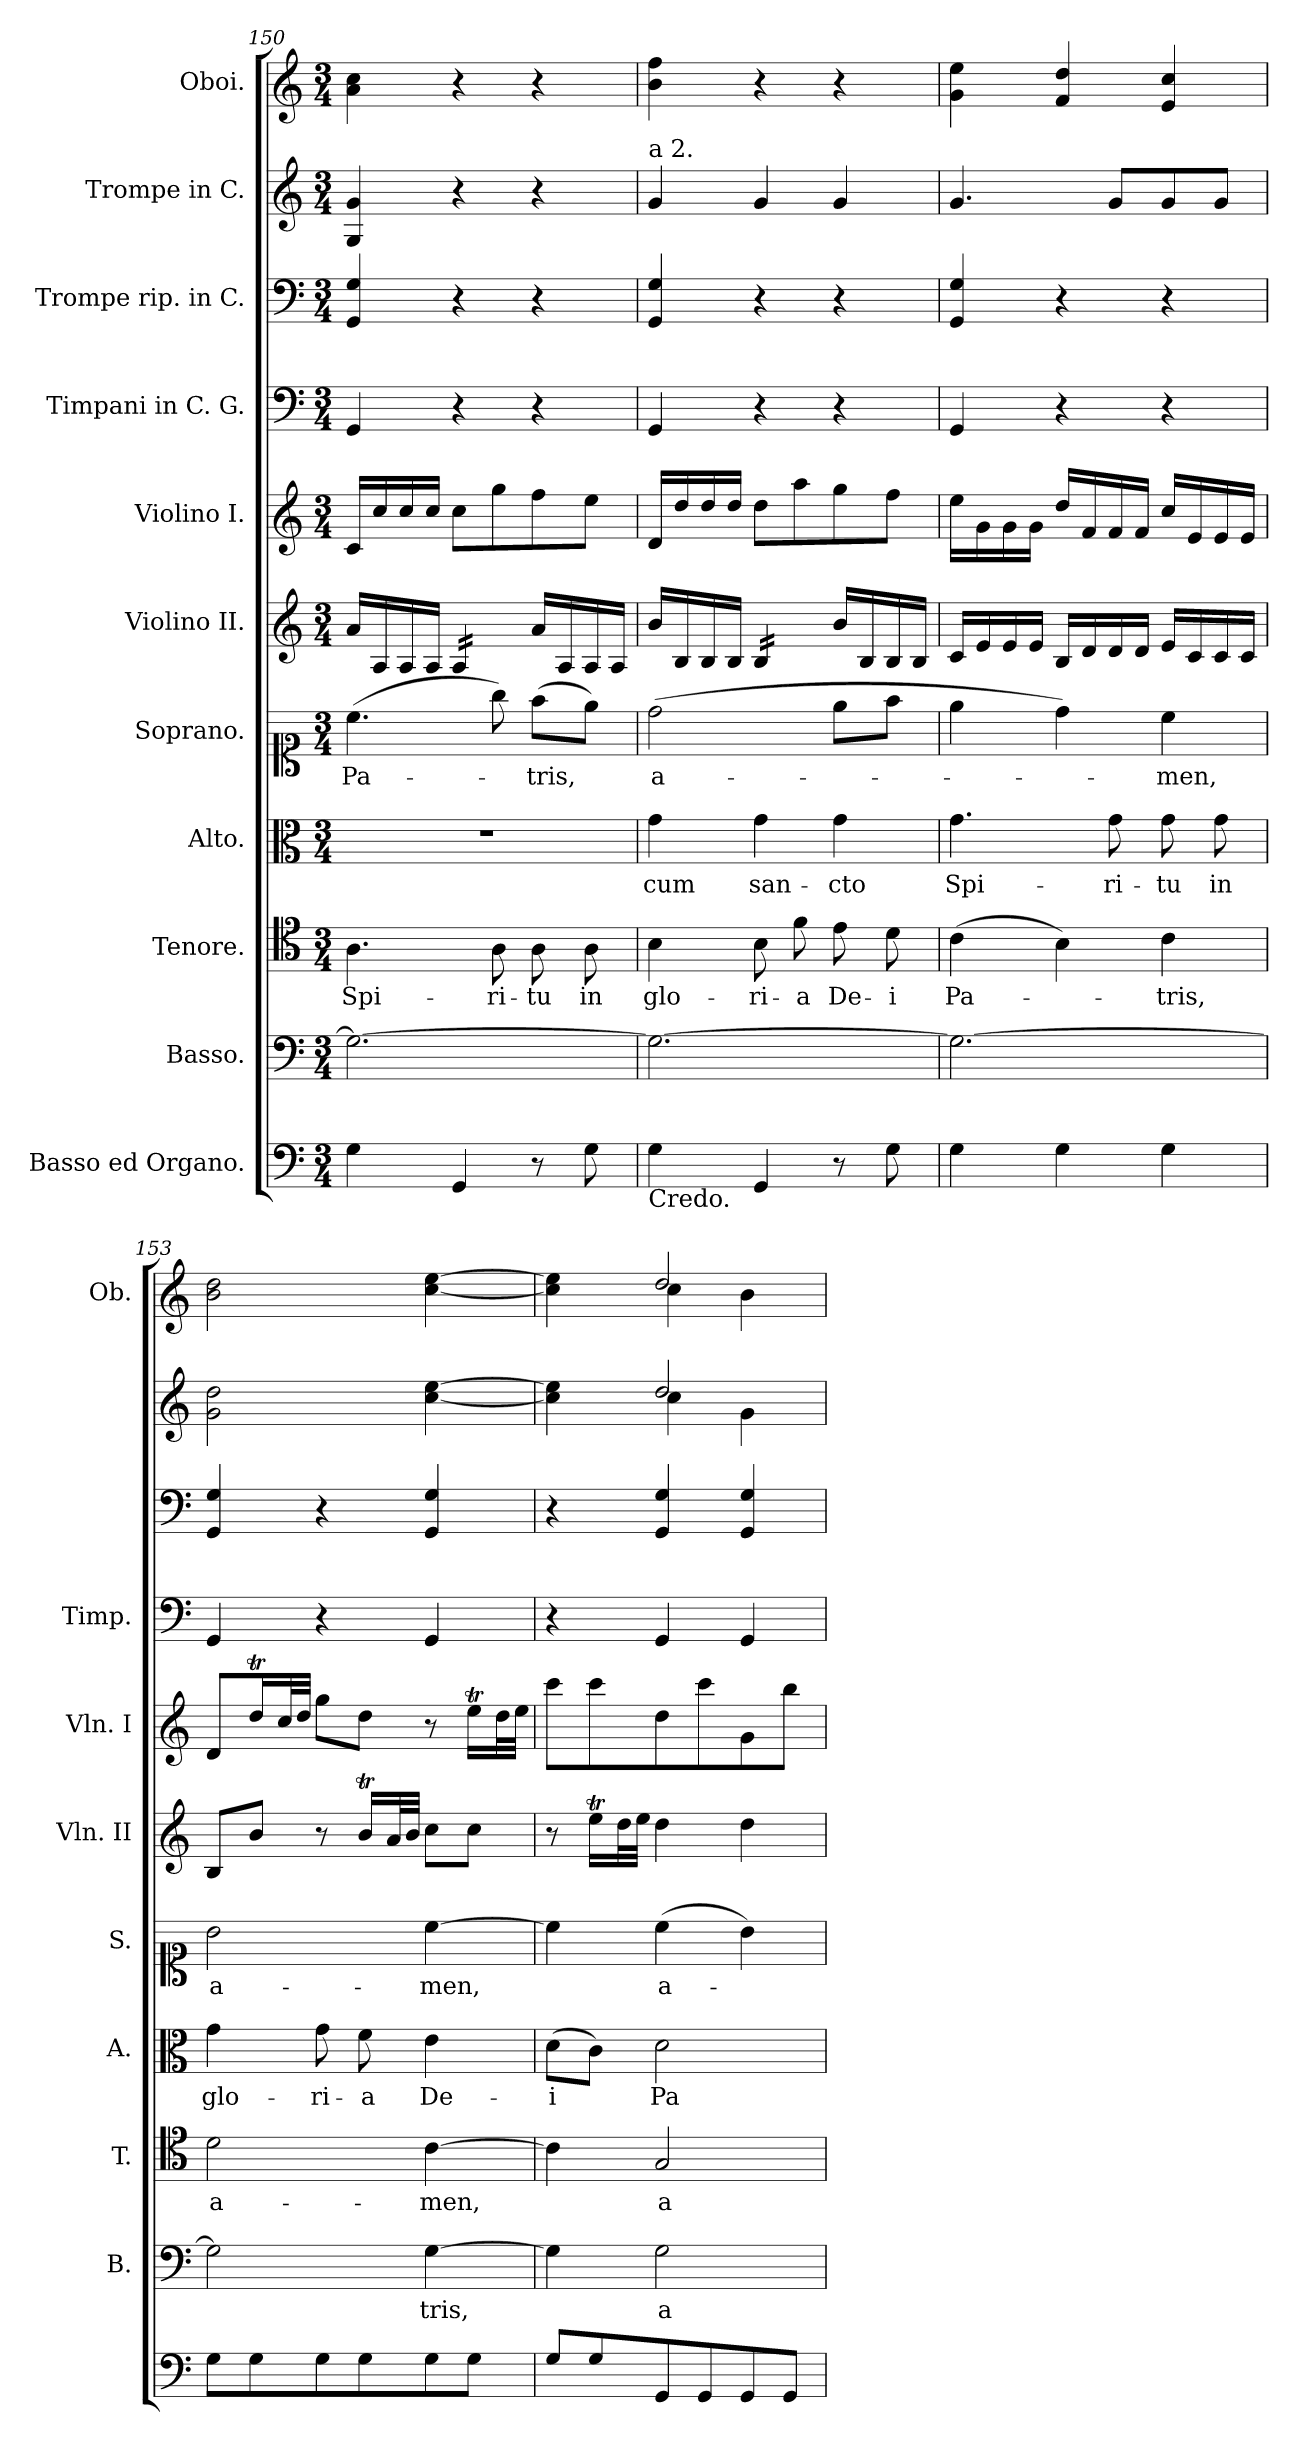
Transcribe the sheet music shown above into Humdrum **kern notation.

**kern	**kern	**text	**kern	**text	**kern	**text	**kern	**text	**kern	**kern	**kern	**kern	**kern	**kern
*part11	*part10	*part10	*part9	*part9	*part8	*part8	*part7	*part7	*part6	*part5	*part4	*part3	*part2	*part1
*staff11	*staff10	*staff10	*staff9	*staff9	*staff8	*staff8	*staff7	*staff7	*staff6	*staff5	*staff4	*staff3	*staff2	*staff1
*I"Basso ed  Organo.	*I"Basso.	*	*I"Tenore.	*	*I"Alto.	*	*I"Soprano.	*	*I"Violino II.	*I"Violino I.	*I"Timpani in C. G.	*I"Trompe rip. in C.	*I"Trompe in C.	*I"Oboi.
*	*I'B.	*	*I'T.	*	*I'A.	*	*I'S.	*	*I'Vln. II	*I'Vln. I	*I'Timp.	*	*	*I'Ob.
*clefF4	*clefF4	*	*clefC4	*	*clefC3	*	*clefC1	*	*clefG2	*clefG2	*clefF4	*clefF4	*clefG2	*clefG2
*k[]	*k[]	*	*k[]	*	*k[]	*	*k[]	*	*k[]	*k[]	*k[]	*k[]	*k[]	*k[]
*M3/4	*M3/4	*	*M3/4	*	*M3/4	*	*M3/4	*	*M3/4	*M3/4	*M3/4	*M3/4	*M3/4	*M3/4
=150	=150	=150	=150	=150	=150	=150	=150	=150	=150	=150	=150	=150	=150	=150
!	!	!	!	!LO:LY:b	!	!	!	!LO:LY:b	!	!	!	!	!	!
4G\	2.G\_	.	4.A\	Spi-	2.r	.	(>4.cc\	Pa-	16a/LL	16c/LL	4GG/	4GG/ 4G/	4G/ 4g/	4a\ 4cc\
.	.	.	.	.	.	.	.	.	16A/	16cc/	.	.	.	.
.	.	.	.	.	.	.	.	.	16A/	16cc/	.	.	.	.
.	.	.	.	.	.	.	.	.	16A/JJ	16cc/JJ	.	.	.	.
*	*	*	*	*	*	*	*	*	*tremolo	*	*	*	*	*
4GG/	.	.	.	.	.	.	.	.	16A/LL	8cc\L	4r	4r	4r	4r
.	.	.	.	.	.	.	.	.	16A/	.	.	.	.	.
!	!	!	!	!LO:LY:b	!	!	!	!	!	!	!	!	!	!
.	.	.	8A\	-ri-	.	.	8gg\)	.	16A/	8gg\	.	.	.	.
.	.	.	.	.	.	.	.	.	16A/JJ	.	.	.	.	.
*	*	*	*	*	*	*	*	*	*Xtremolo	*	*	*	*	*
!	!	!	!	!LO:LY:b	!	!	!	!LO:LY:b	!	!	!	!	!	!
8r	.	.	8A\	-tu	.	.	(>8ff\L	-tris,	16a/LL	8ff\	4r	4r	4r	4r
.	.	.	.	.	.	.	.	.	16A/	.	.	.	.	.
!	!	!	!	!LO:LY:b	!	!	!	!	!	!	!	!	!	!
8G\	.	.	8A\	in	.	.	8ee\J)	.	16A/	8ee\J	.	.	.	.
.	.	.	.	.	.	.	.	.	16A/JJ	.	.	.	.	.
!!LO:PB:g=z
=151	=151	=151	=151	=151	=151	=151	=151	=151	=151	=151	=151	=151	=151	=151
!	!	!	!	!	!	!	!	!	!	!	!	!	!LO:TX:a:t=a 2.	!
!LO:TX:b:t=Credo.	!	!	!	!	!	!	!	!	!	!	!	!	!	!
!	!	!	!	!LO:LY:b	!	!LO:LY:b	!	!LO:LY:b	!	!	!	!	!	!
4G\	2.G\_	.	4B\	glo-	4g\	cum	(>2dd\	a-	16b/LL	16d/LL	4GG/	4GG/ 4G/	4g/	4b\ 4ff\
.	.	.	.	.	.	.	.	.	16B/	16dd/	.	.	.	.
.	.	.	.	.	.	.	.	.	16B/	16dd/	.	.	.	.
.	.	.	.	.	.	.	.	.	16B/JJ	16dd/JJ	.	.	.	.
!	!	!	!	!LO:LY:b	!	!LO:LY:b	!	!	!	!	!	!	!	!
*	*	*	*	*	*	*	*	*	*tremolo	*	*	*	*	*
4GG/	.	.	8B\	-ri-	4g\	san-	.	.	16B/LL	8dd\L	4r	4r	4g/	4r
.	.	.	.	.	.	.	.	.	16B/	.	.	.	.	.
!	!	!	!	!LO:LY:b	!	!	!	!	!	!	!	!	!	!
.	.	.	8f\	-a	.	.	.	.	16B/	8aa\	.	.	.	.
.	.	.	.	.	.	.	.	.	16B/JJ	.	.	.	.	.
*	*	*	*	*	*	*	*	*	*Xtremolo	*	*	*	*	*
!	!	!	!	!LO:LY:b	!	!LO:LY:b	!	!	!	!	!	!	!	!
8r	.	.	8e\	De-	4g\	-cto	8ee\L	.	16b/LL	8gg\	4r	4r	4g/	4r
.	.	.	.	.	.	.	.	.	16B/	.	.	.	.	.
!	!	!	!	!LO:LY:b	!	!	!	!	!	!	!	!	!	!
8G\	.	.	8d\	-i	.	.	8ff\J	.	16B/	8ff\J	.	.	.	.
.	.	.	.	.	.	.	.	.	16B/JJ	.	.	.	.	.
=152	=152	=152	=152	=152	=152	=152	=152	=152	=152	=152	=152	=152	=152	=152
!	!	!	!	!LO:LY:b	!	!LO:LY:b	!	!	!	!	!	!	!	!
4G\	2.G\_	.	(>4c\	Pa-	4.g\	Spi-	4ee\	.	16c/LL	16ee\LL	4GG/	4GG/ 4G/	4.g/	4g\ 4ee\
.	.	.	.	.	.	.	.	.	16e/	16g\	.	.	.	.
.	.	.	.	.	.	.	.	.	16e/	16g\	.	.	.	.
.	.	.	.	.	.	.	.	.	16e/JJ	16g\JJ	.	.	.	.
4G\	.	.	4B\)	.	.	.	4dd\)	.	16B/LL	16dd/LL	4r	4r	.	4f/ 4dd/
.	.	.	.	.	.	.	.	.	16d/	16f/	.	.	.	.
!	!	!	!	!	!	!LO:LY:b	!	!	!	!	!	!	!	!
.	.	.	.	.	8g\	-ri-	.	.	16d/	16f/	.	.	8g/L	.
.	.	.	.	.	.	.	.	.	16d/JJ	16f/JJ	.	.	.	.
!	!	!	!	!LO:LY:b	!	!LO:LY:b	!	!LO:LY:b	!	!	!	!	!	!
4G\	.	.	4c\	-tris,	8g\	-tu	4cc\	men,	16e/LL	16cc/LL	4r	4r	8g/	4e/ 4cc/
.	.	.	.	.	.	.	.	.	16c/	16e/	.	.	.	.
!	!	!	!	!	!	!LO:LY:b	!	!	!	!	!	!	!	!
.	.	.	.	.	8g\	in	.	.	16c/	16e/	.	.	8g/J	.
.	.	.	.	.	.	.	.	.	16c/JJ	16e/JJ	.	.	.	.
=153	=153	=153	=153	=153	=153	=153	=153	=153	=153	=153	=153	=153	=153	=153
!	!	!	!	!LO:LY:b	!	!LO:LY:b	!	!LO:LY:b	!	!	!	!	!	!
8G\L	2G\]	.	2d\	a-	4g\	glo-	2b\	a-	8B/L	8d/L	4GG/	4GG/ 4G/	2g\ 2dd\	2b\ 2dd\
8G\	.	.	.	.	.	.	.	.	8b/J	16ddT/L	.	.	.	.
.	.	.	.	.	.	.	.	.	.	32cc/L	.	.	.	.
.	.	.	.	.	.	.	.	.	.	32dd/JJJ	.	.	.	.
!	!	!	!	!	!	!LO:LY:b	!	!	!	!	!	!	!	!
8G\	.	.	.	.	8g\	-ri-	.	.	8r	8gg\L	4r	4r	.	.
!	!	!	!	!	!	!LO:LY:b	!	!	!	!	!	!	!	!
8G\	.	.	.	.	8f\	-a	.	.	16bt/LL	8dd\J	.	.	.	.
.	.	.	.	.	.	.	.	.	32a/L	.	.	.	.	.
.	.	.	.	.	.	.	.	.	32b/JJJ	.	.	.	.	.
!	!	!LO:LY:b	!	!LO:LY:b	!	!LO:LY:b	!	!LO:LY:b	!	!	!	!	!	!
8G\	[4G\	-tris,	[4c\	-men,	4e\	De-	[4cc\	-men,	8cc\L	8r	4GG/	4GG/ 4G/	[4cc\ [4ee\	[4cc\ [4ee\
8G\J	.	.	.	.	.	.	.	.	8cc\J	16eet\LL	.	.	.	.
.	.	.	.	.	.	.	.	.	.	32dd\L	.	.	.	.
.	.	.	.	.	.	.	.	.	.	32ee\JJJ	.	.	.	.
=154	=154	=154	=154	=154	=154	=154	=154	=154	=154	=154	=154	=154	=154	=154
!	!	!	!	!	!	!LO:LY:b	!	!	!	!	!	!	!	!
*	*	*	*	*	*	*	*	*	*	*	*	*	*^	*^
8G/L	4G\]	.	4c\]	.	(>8d\L	-i	4cc\]	.	8r	8ccc\L	4r	4r	4cc\] 4ee\]	4ryy	4cc\] 4ee\]	4ryy
8G/	.	.	.	.	8c\J)	.	.	.	16eet\LL	8ccc\	.	.	.	.	.	.
.	.	.	.	.	.	.	.	.	32dd\L	.	.	.	.	.	.	.
.	.	.	.	.	.	.	.	.	32ee\JJJ	.	.	.	.	.	.	.
!	!	!LO:LY:b	!	!LO:LY:b	!	!LO:LY:b	!	!LO:LY:b	!	!	!	!	!	!	!	!
8GG/	2G\	a-	2G/	a-	2d\	Pa-	(>4cc\	a-	4dd\	8dd\	4GG/	4GG/ 4G/	2dd/	4cc\	2dd/	4cc\
8GG/	.	.	.	.	.	.	.	.	.	8ccc\	.	.	.	.	.	.
8GG/	.	.	.	.	.	.	4b\)	.	4dd\	8g\	4GG/	4GG/ 4G/	.	4g\	.	4b\
8GG/J	.	.	.	.	.	.	.	.	.	8bb\J	.	.	.	.	.	.
*	*	*	*	*	*	*	*	*	*	*	*	*	*v	*v	*	*
*	*	*	*	*	*	*	*	*	*	*	*	*	*	*v	*v
=	=	=	=	=	=	=	=	=	=	=	=	=	=	=
*-	*-	*-	*-	*-	*-	*-	*-	*-	*-	*-	*-	*-	*-	*-
